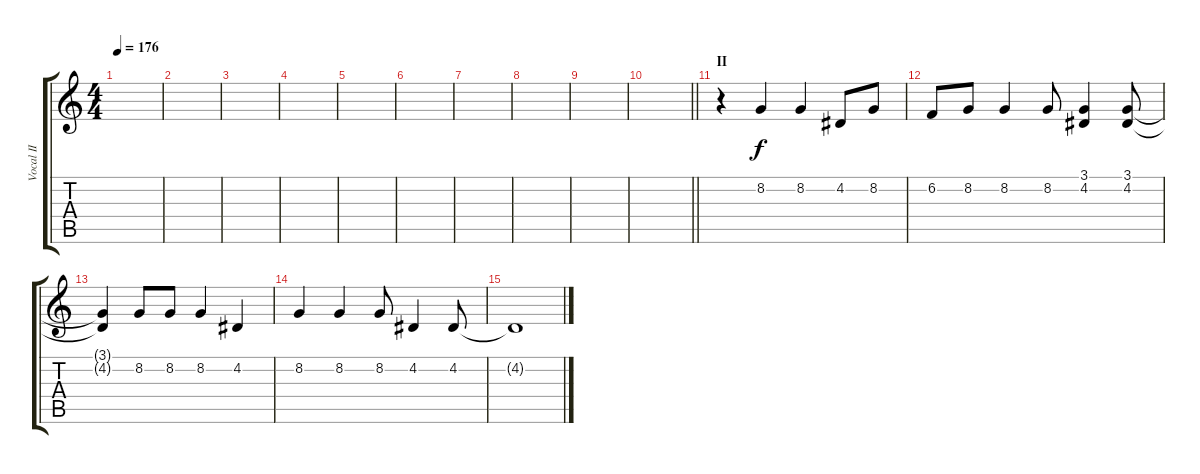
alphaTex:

\track ("Vocal II" "Vocal II") {instrument lead2sawtooth}
\staff {score tabs}
\tuning (E4 B3 G3 D3 A2 D2) {hide}
\ts (4 4)
\tempo 176
\clef g2
\ks c
|
|
|
|
|
|
|
|
|
\barLineRight lightlight
|
\section ("" "II")
r.4 8.2.4 8.2.4 4.2.8 8.2.8 |
6.2.8 8.2.8 8.2.4 8.2.8 (3.1 4.2).4 (3.1 4.2).8 |
(3.1{t} 4.2{t}).4 8.2.8 8.2.8 8.2.4 4.2.4 |
8.2.4 8.2.4 8.2.8 4.2.4 4.2.8 |
4.2{t}.1
